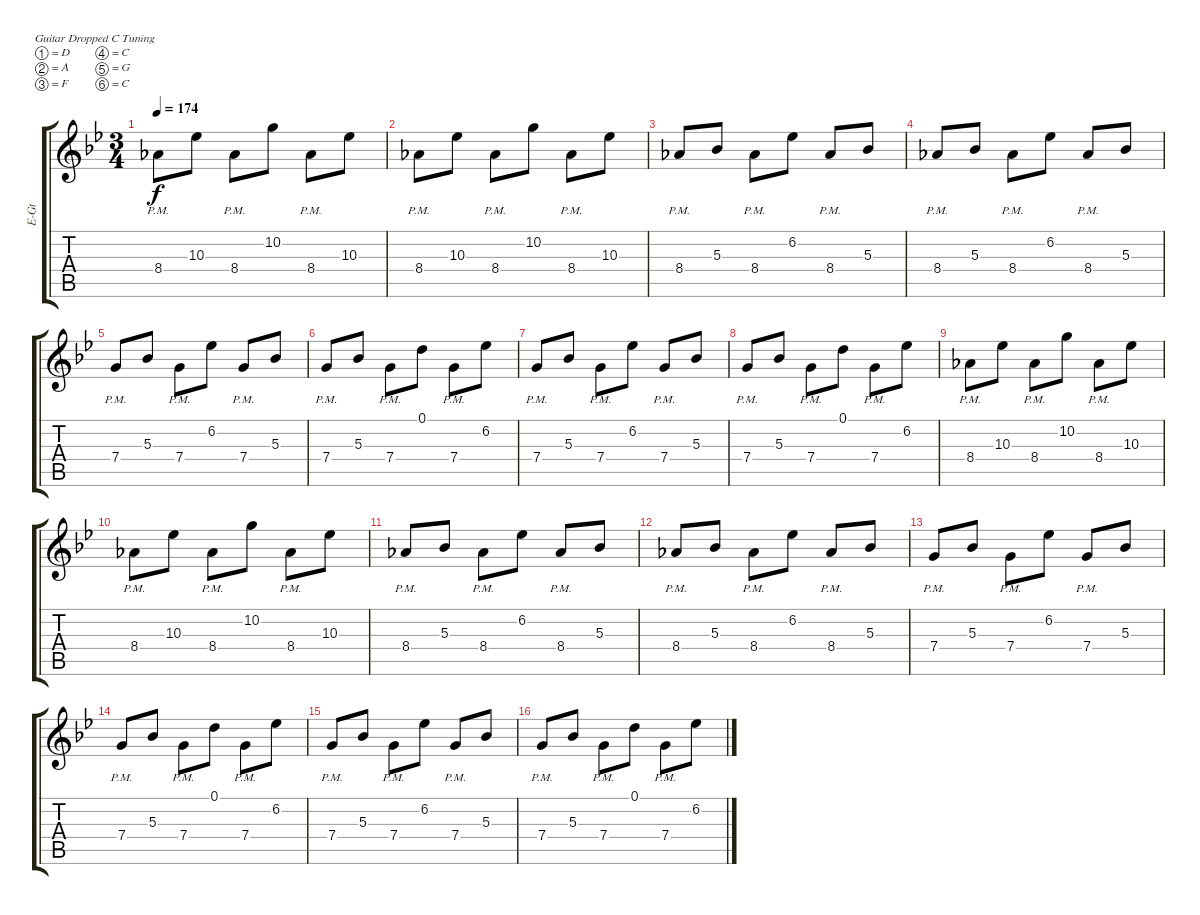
\bracketExtendMode groupsimilarinstruments
\track ("Additional Guitar" "E-Gt") {instrument distortionguitar}
\staff {score tabs}
\tuning (D4 A3 F3 C3 G2 C2)
\ts (3 4)
\tempo 174
\clef g2
\ks bb
8.4{pm acc b}.8{dy f instrument distortionguitar} 10.3{acc forcenatural}.8 8.4{pm acc b}.8 10.2{acc forcenatural}.8 8.4{pm acc b}.8 10.3{acc forcenatural}.8 |
8.4{pm acc b}.8 10.3{acc forcenatural}.8 8.4{pm acc b}.8 10.2{acc forcenatural}.8 8.4{pm acc b}.8 10.3{acc forcenatural}.8 |
8.4{pm acc b}.8 5.3{acc forcenatural}.8 8.4{pm acc b}.8 6.2{acc forcenatural}.8 8.4{pm acc b}.8 5.3{acc forcenatural}.8 |
8.4{pm acc b}.8 5.3{acc forcenatural}.8 8.4{pm acc b}.8 6.2{acc forcenatural}.8 8.4{pm acc b}.8 5.3{acc forcenatural}.8 |
7.4{pm acc forcenatural}.8 5.3{acc forcenatural}.8 7.4{pm acc forcenatural}.8 6.2{acc forcenatural}.8 7.4{pm acc forcenatural}.8 5.3{acc forcenatural}.8 |
7.4{pm acc forcenatural}.8 5.3{acc forcenatural}.8 7.4{pm acc forcenatural}.8 0.1{acc forcenatural}.8 7.4{pm acc forcenatural}.8 6.2{acc forcenatural}.8 |
7.4{pm acc forcenatural}.8 5.3{acc forcenatural}.8 7.4{pm acc forcenatural}.8 6.2{acc forcenatural}.8 7.4{pm acc forcenatural}.8 5.3{acc forcenatural}.8 |
7.4{pm acc forcenatural}.8 5.3{acc forcenatural}.8 7.4{pm acc forcenatural}.8 0.1{acc forcenatural}.8 7.4{pm acc forcenatural}.8 6.2{acc forcenatural}.8 |
8.4{pm acc b}.8 10.3{acc forcenatural}.8 8.4{pm acc b}.8 10.2{acc forcenatural}.8 8.4{pm acc b}.8 10.3{acc forcenatural}.8 |
8.4{pm acc b}.8 10.3{acc forcenatural}.8 8.4{pm acc b}.8 10.2{acc forcenatural}.8 8.4{pm acc b}.8 10.3{acc forcenatural}.8 |
8.4{pm acc b}.8 5.3{acc forcenatural}.8 8.4{pm acc b}.8 6.2{acc forcenatural}.8 8.4{pm acc b}.8 5.3{acc forcenatural}.8 |
8.4{pm acc b}.8 5.3{acc forcenatural}.8 8.4{pm acc b}.8 6.2{acc forcenatural}.8 8.4{pm acc b}.8 5.3{acc forcenatural}.8 |
7.4{pm acc forcenatural}.8 5.3{acc forcenatural}.8 7.4{pm acc forcenatural}.8 6.2{acc forcenatural}.8 7.4{pm acc forcenatural}.8 5.3{acc forcenatural}.8 |
7.4{pm acc forcenatural}.8 5.3{acc forcenatural}.8 7.4{pm acc forcenatural}.8 0.1{acc forcenatural}.8 7.4{pm acc forcenatural}.8 6.2{acc forcenatural}.8 |
7.4{pm acc forcenatural}.8 5.3{acc forcenatural}.8 7.4{pm acc forcenatural}.8 6.2{acc forcenatural}.8 7.4{pm acc forcenatural}.8 5.3{acc forcenatural}.8 |
7.4{pm acc forcenatural}.8 5.3{acc forcenatural}.8 7.4{pm acc forcenatural}.8 0.1{acc forcenatural}.8 7.4{pm acc forcenatural}.8 6.2{acc forcenatural}.8
